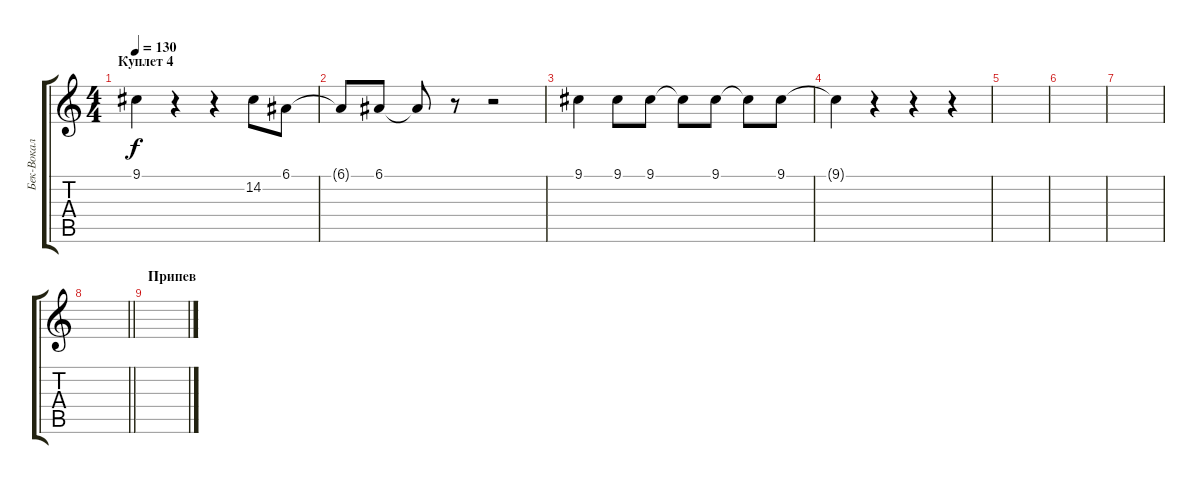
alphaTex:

\track ("Бек-Вокал" "Бек-Вокал") {instrument clarinet}
\staff {score tabs}
\tuning (E4 B3 G3 D3 A2 E2) {hide}
\ts (4 4)
\section ("" "Куплет 4")
\tempo 130
\clef g2
\ks c
9.1.4{dy f} r.4 r.4 14.2.8 6.1.8 |
6.1{t}.8 6.1.8 6.1{t}.8 r.8 r.2 |
9.1.4 9.1.8 9.1.8 9.1{t}.8 9.1.8 9.1{t}.8 9.1.8 |
9.1{t}.4 r.4 r.4 r.4 |
|
|
|
\barLineRight lightlight
|
\section ("" "Припев")
